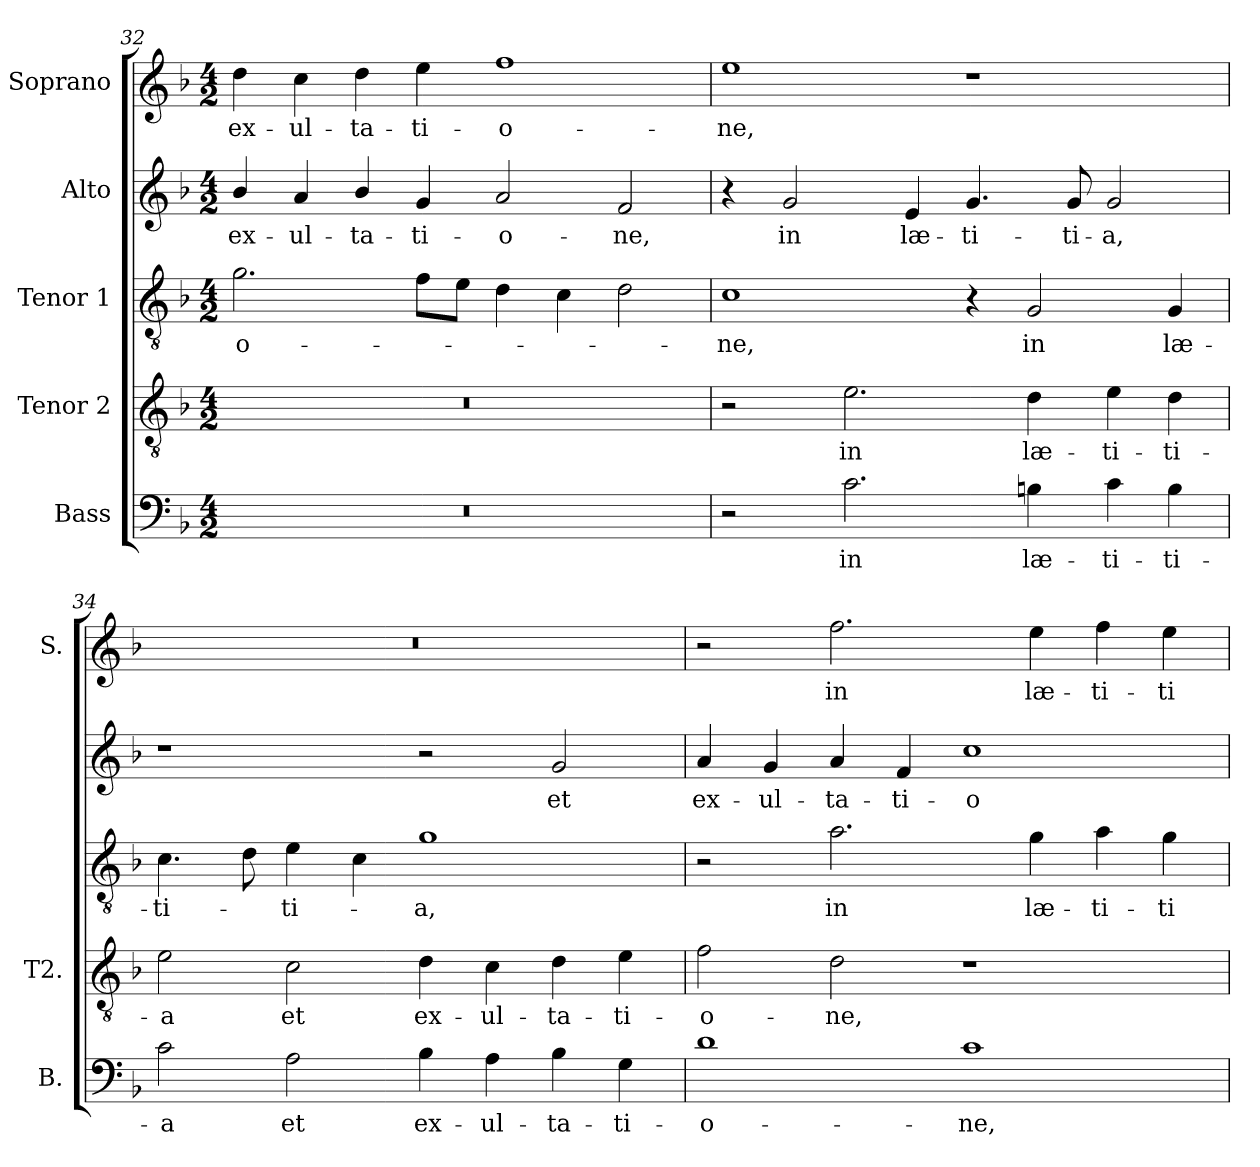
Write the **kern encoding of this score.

**kern	**text	**kern	**text	**kern	**text	**kern	**text	**kern	**text
*part5	*part5	*part4	*part4	*part3	*part3	*part2	*part2	*part1	*part1
*staff5	*staff5	*staff4	*staff4	*staff3	*staff3	*staff2	*staff2	*staff1	*staff1
*I"Bass	*	*I"Tenor 2	*	*I"Tenor 1	*	*I"Alto	*	*I"Soprano	*
*I'B.	*	*I'T2.	*	*	*	*	*	*I'S.	*
*clefF4	*	*clefGv2	*	*clefGv2	*	*clefG2	*	*clefG2	*
*	*	*ITrd7c12	*	*ITrd7c12	*	*	*	*	*
*k[b-]	*	*k[b-]	*	*k[b-]	*	*k[b-]	*	*k[b-]	*
*F:	*	*F:	*	*F:	*	*F:	*	*F:	*
*M4/2	*	*M4/2	*	*M4/2	*	*M4/2	*	*M4/2	*
=32	=32	=32	=32	=32	=32	=32	=32	=32	=32
!LO:N:vis=1	!	!LO:N:vis=1	!	!	!	!	!	!	!
!	!	!	!	!	!LO:LY:b:color=#000000	!	!	!	!
!	!	!	!	!	!	!	!LO:LY:b:color=#000000	!	!
!	!	!	!	!	!	!	!	!	!LO:LY:b:color=#000000
0r	.	0r	.	2.Gi\	-o-	4b-i/	ex-	4ddi\	ex-
!	!	!	!	!	!	!	!LO:LY:b:color=#000000	!	!
!	!	!	!	!	!	!	!	!	!LO:LY:b:color=#000000
.	.	.	.	.	.	4ai/	-ul-	4cci\	-ul-
!	!	!	!	!	!	!	!LO:LY:b:color=#000000	!	!
!	!	!	!	!	!	!	!	!	!LO:LY:b:color=#000000
.	.	.	.	.	.	4b-i/	-ta-	4ddi\	-ta-
!	!	!	!	!	!	!	!LO:LY:b:color=#000000	!	!
!	!	!	!	!	!	!	!	!	!LO:LY:b:color=#000000
.	.	.	.	8Fi\L	.	4gi/	-ti-	4eei\	-ti-
.	.	.	.	8Ei\J	.	.	.	.	.
!	!	!	!	!	!	!	!LO:LY:b:color=#000000	!	!
!	!	!	!	!	!	!	!	!	!LO:LY:b:color=#000000
.	.	.	.	4Di\	.	2ai/	-o-	1ffi	-o-
.	.	.	.	4Ci\	.	.	.	.	.
!	!	!	!	!	!	!	!LO:LY:b:color=#000000	!	!
.	.	.	.	2Di\	.	2fi/	-ne,	.	.
=33	=33	=33	=33	=33	=33	=33	=33	=33	=33
!	!	!	!	!	!LO:LY:b:color=#000000	!	!	!	!
!	!	!	!	!	!	!	!	!	!LO:LY:b:color=#000000
2r	.	2r	.	1Ci	-ne,	4r	.	1eei	-ne,
!	!	!	!	!	!	!	!LO:LY:b:color=#000000	!	!
.	.	.	.	.	.	2gi/	in	.	.
!	!LO:LY:b:color=#000000	!	!	!	!	!	!	!	!
!	!	!	!LO:LY:b:color=#000000	!	!	!	!	!	!
2.ci\	in	2.Ei\	in	.	.	.	.	.	.
!	!	!	!	!	!	!	!LO:LY:b:color=#000000	!	!
.	.	.	.	.	.	4ei/	læ-	.	.
!	!	!	!	!	!	!	!LO:LY:b:color=#000000	!	!
.	.	.	.	4r	.	4.gi/	-ti-	1r	.
!	!LO:LY:b:color=#000000	!	!	!	!	!	!	!	!
!	!	!	!LO:LY:b:color=#000000	!	!	!	!	!	!
!	!	!	!	!	!LO:LY:b:color=#000000	!	!	!	!
4Bni\	læ-	4Di\	læ-	2GGi/	in	.	.	.	.
!	!	!	!	!	!	!	!LO:LY:b:color=#000000	!	!
.	.	.	.	.	.	8gi/	-ti-	.	.
!	!LO:LY:b:color=#000000	!	!	!	!	!	!	!	!
!	!	!	!LO:LY:b:color=#000000	!	!	!	!	!	!
!	!	!	!	!	!	!	!LO:LY:b:color=#000000	!	!
4ci\	-ti-	4Ei\	-ti-	.	.	2gi/	-a,	.	.
!	!LO:LY:b:color=#000000	!	!	!	!	!	!	!	!
!	!	!	!LO:LY:b:color=#000000	!	!	!	!	!	!
!	!	!	!	!	!LO:LY:b:color=#000000	!	!	!	!
4Bi\	-ti-	4Di\	-ti-	4GGi/	læ-	.	.	.	.
=34	=34	=34	=34	=34	=34	=34	=34	=34	=34
!	!LO:LY:b:color=#000000	!	!	!	!	!	!	!	!
!	!	!	!LO:LY:b:color=#000000	!	!	!	!	!	!
!	!	!	!	!	!LO:LY:b:color=#000000	!	!	!LO:N:vis=1	!
2ci\	-a	2Ei\	-a	4.Ci\	-ti-	1r	.	0r	.
.	.	.	.	8Di\	.	.	.	.	.
!	!LO:LY:b:color=#000000	!	!	!	!	!	!	!	!
!	!	!	!LO:LY:b:color=#000000	!	!	!	!	!	!
!	!	!	!	!	!LO:LY:b:color=#000000	!	!	!	!
2Ai\	et	2Ci\	et	4Ei\	-ti-	.	.	.	.
.	.	.	.	4Ci\	.	.	.	.	.
!	!LO:LY:b:color=#000000	!	!	!	!	!	!	!	!
!	!	!	!LO:LY:b:color=#000000	!	!	!	!	!	!
!	!	!	!	!	!LO:LY:b:color=#000000	!	!	!	!
4B-i\	ex-	4Di\	ex-	1Gi	-a,	2r	.	.	.
!	!LO:LY:b:color=#000000	!	!	!	!	!	!	!	!
!	!	!	!LO:LY:b:color=#000000	!	!	!	!	!	!
4Ai\	-ul-	4Ci\	-ul-	.	.	.	.	.	.
!	!LO:LY:b:color=#000000	!	!	!	!	!	!	!	!
!	!	!	!LO:LY:b:color=#000000	!	!	!	!	!	!
!	!	!	!	!	!	!	!LO:LY:b:color=#000000	!	!
4B-i\	-ta-	4Di\	-ta-	.	.	2gi/	et	.	.
!	!LO:LY:b:color=#000000	!	!	!	!	!	!	!	!
!	!	!	!LO:LY:b:color=#000000	!	!	!	!	!	!
4Gi\	-ti-	4Ei\	-ti-	.	.	.	.	.	.
!!LO:LB:g=z
=35	=35	=35	=35	=35	=35	=35	=35	=35	=35
!	!LO:LY:b:color=#000000	!	!	!	!	!	!	!	!
!	!	!	!LO:LY:b:color=#000000	!	!	!	!	!	!
!	!	!	!	!	!	!	!LO:LY:b:color=#000000	!	!
1di	-o-	2Fi\	-o-	2r	.	4ai/	ex-	2r	.
!	!	!	!	!	!	!	!LO:LY:b:color=#000000	!	!
.	.	.	.	.	.	4gi/	-ul-	.	.
!	!	!	!LO:LY:b:color=#000000	!	!	!	!	!	!
!	!	!	!	!	!LO:LY:b:color=#000000	!	!	!	!
!	!	!	!	!	!	!	!LO:LY:b:color=#000000	!	!
!	!	!	!	!	!	!	!	!	!LO:LY:b:color=#000000
.	.	2Di\	-ne,	2.Ai\	in	4ai/	-ta-	2.ffi\	in
!	!	!	!	!	!	!	!LO:LY:b:color=#000000	!	!
.	.	.	.	.	.	4fi/	-ti-	.	.
!	!LO:LY:b:color=#000000	!	!	!	!	!	!	!	!
!	!	!	!	!	!	!	!LO:LY:b:color=#000000	!	!
1ci	-ne,	1r	.	.	.	1cci	-o-	.	.
!	!	!	!	!	!LO:LY:b:color=#000000	!	!	!	!
!	!	!	!	!	!	!	!	!	!LO:LY:b:color=#000000
.	.	.	.	4Gi\	læ-	.	.	4eei\	læ-
!	!	!	!	!	!LO:LY:b:color=#000000	!	!	!	!
!	!	!	!	!	!	!	!	!	!LO:LY:b:color=#000000
.	.	.	.	4Ai\	-ti-	.	.	4ffi\	-ti-
!	!	!	!	!	!LO:LY:b:color=#000000	!	!	!	!
!	!	!	!	!	!	!	!	!	!LO:LY:b:color=#000000
.	.	.	.	4Gi\	-ti-	.	.	4eei\	-ti-
=	=	=	=	=	=	=	=	=	=
*-	*-	*-	*-	*-	*-	*-	*-	*-	*-
